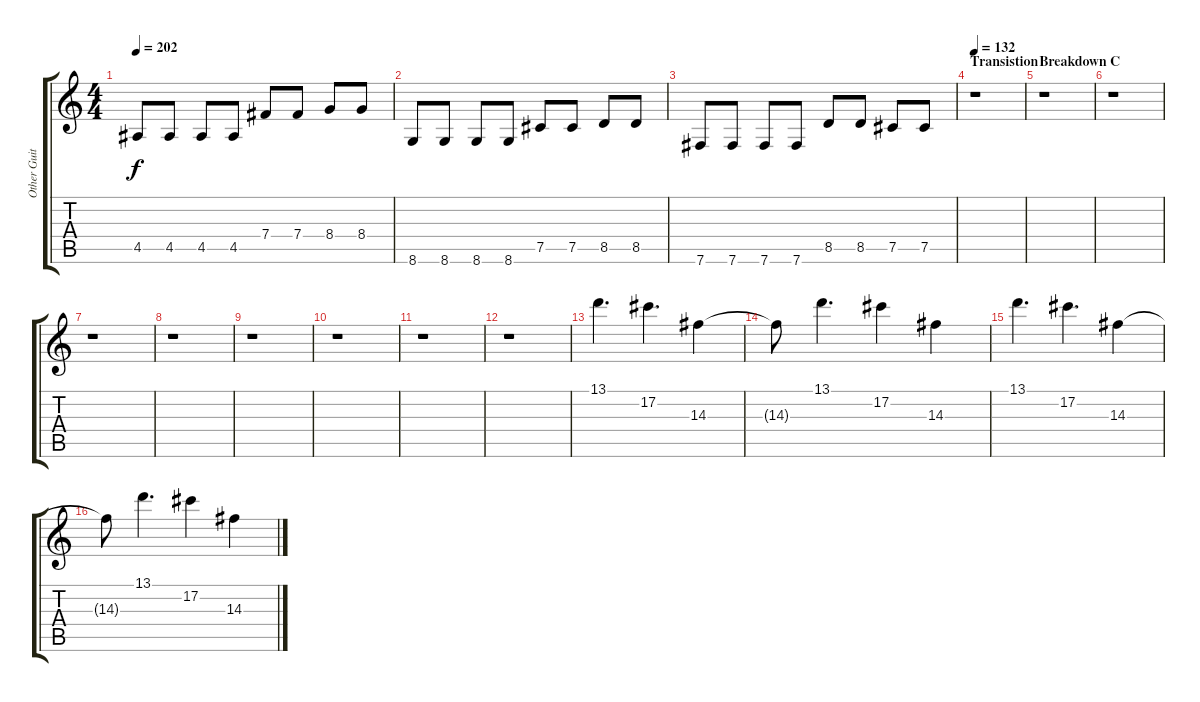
\track ("Other Guitar" "Other Guit") {instrument distortionguitar}
\staff {score tabs}
\tuning (Db4 Ab3 E3 B2 Gb2 B1) {hide}
\ts (4 4)
\tempo 202
\clef g2
\ks c
4.5.8{dy f} 4.5.8 4.5.8 4.5.8 7.4.8 7.4.8 8.4.8 8.4.8 |
8.6.8 8.6.8 8.6.8 8.6.8 7.5.8 7.5.8 8.5.8 8.5.8 |
7.6.8 7.6.8 7.6.8 7.6.8 8.5.8 8.5.8 7.5.8 7.5.8 |
\section ("" "Transistion ")
\tempo 132
r.1 |
\section ("" "Breakdown C")
r.1 |
r.1 |
r.1 |
r.1 |
r.1 |
r.1 |
r.1 |
r.1 |
13.1.4{d} 17.2.4{d} 14.3.4 |
14.3{t}.8 13.1.4{d} 17.2.4 14.3.4 |
13.1.4{d} 17.2.4{d} 14.3.4 |
14.3{t}.8 13.1.4{d} 17.2.4 14.3.4
